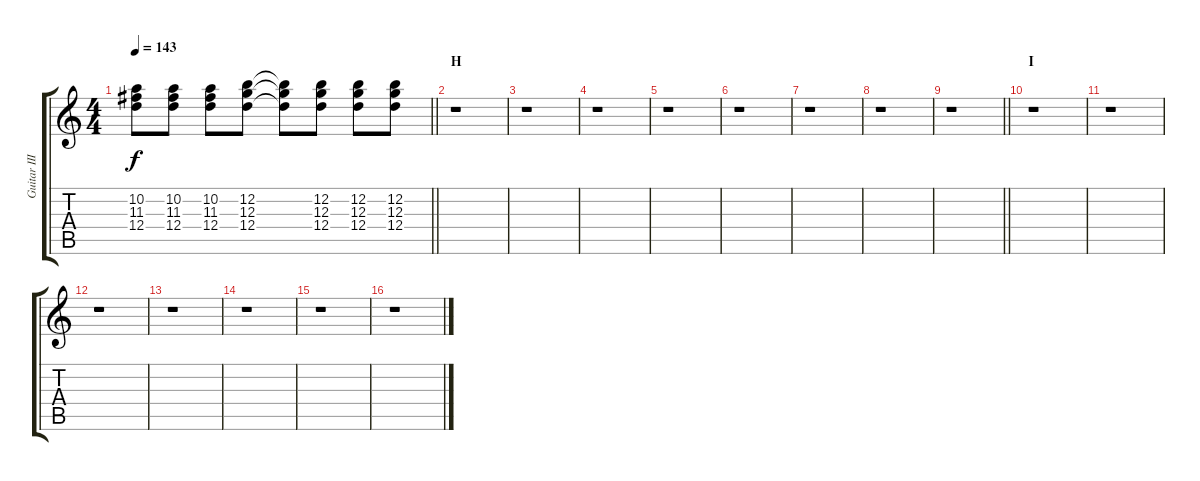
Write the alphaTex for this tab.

\track ("Guitar III" "Guitar III") {instrument acousticguitarsteel}
\staff {score tabs}
\tuning (E4 B3 G3 D3 A2 E2) {hide}
\ts (4 4)
\tempo 143
\clef g2
\barLineRight lightlight
\ks c
(10.2{t} 11.3{t} 12.4{t}).8{dy f} (10.2 11.3 12.4).8 (10.2 11.3 12.4).8 (12.2 12.3 12.4).8 (12.2{t} 12.3{t} 12.4{t}).8 (12.2 12.3 12.4).8 (12.2 12.3 12.4).8 (12.2 12.3 12.4).8 |
\section ("" "H")
r.1 |
r.1 |
r.1 |
r.1 |
r.1 |
r.1 |
r.1 |
\barLineRight lightlight
r.1 |
\section ("" "I")
r.1 |
r.1 |
r.1 |
r.1 |
r.1 |
r.1 |
r.1
